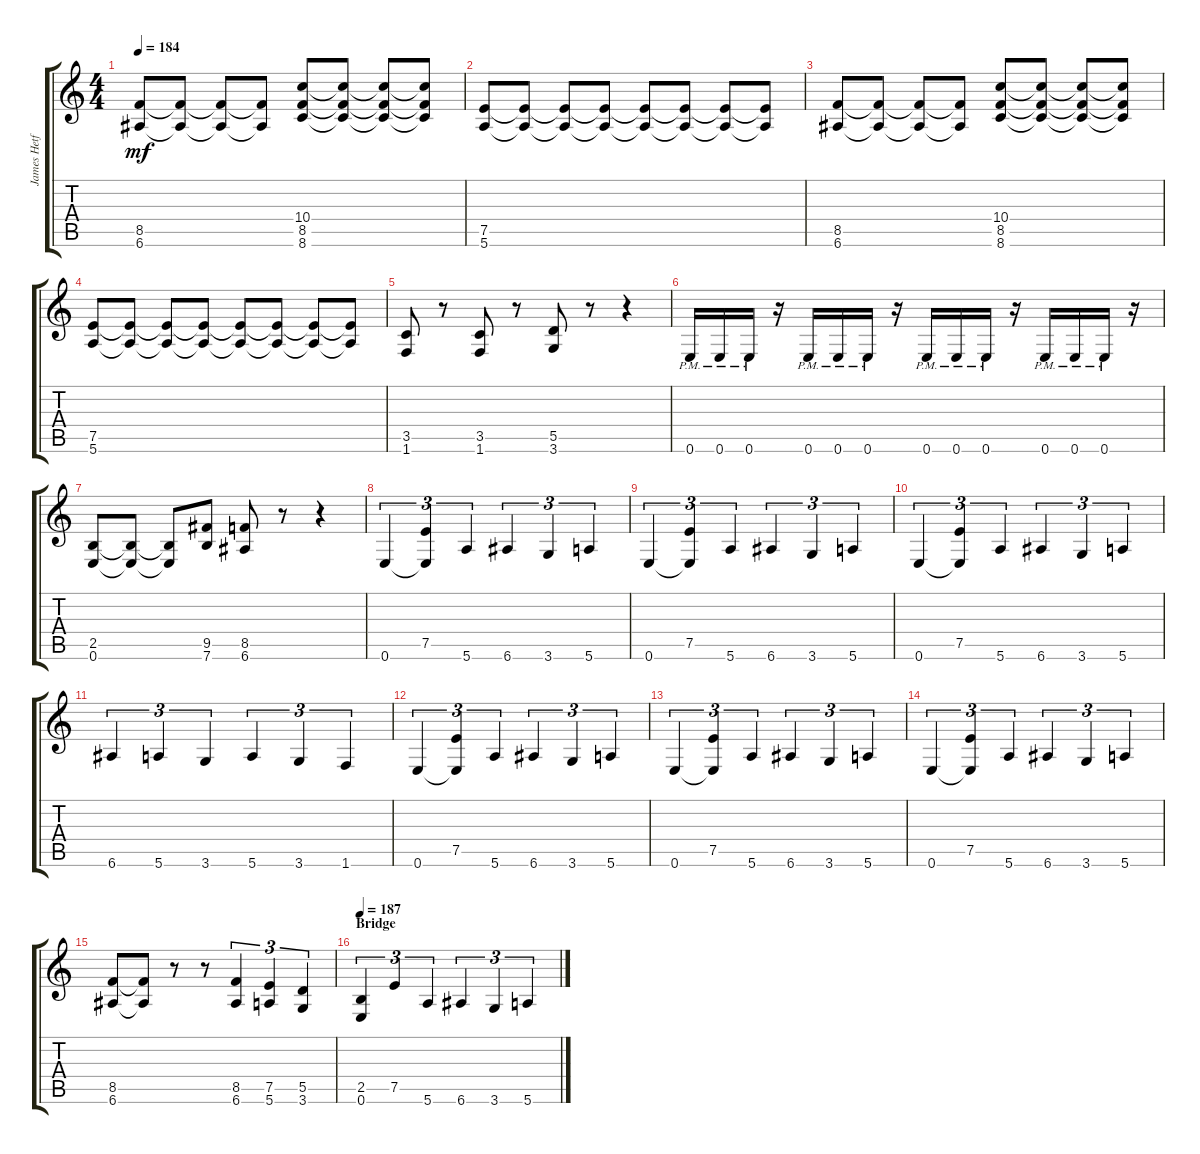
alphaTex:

\track ("James Hetfield" "James Hetf") {instrument distortionguitar}
\staff {score tabs}
\tuning (E4 B3 G3 D3 A2 E2) {hide}
\ts (4 4)
\tempo 184
\clef g2
\ks c
(8.5 6.6).8{dy mf} (8.5{t} 6.6{t}).8 (8.5{t} 6.6{t}).8 (8.5{t} 6.6{t}).8 (10.4 8.5 8.6).8 (10.4{t} 8.5{t} 8.6{t}).8 (10.4{t} 8.5{t} 8.6{t}).8 (10.4{t} 8.5{t} 8.6{t}).8 |
(7.5 5.6).8 (7.5{t} 5.6{t}).8 (7.5{t} 5.6{t}).8 (7.5{t} 5.6{t}).8 (7.5{t} 5.6{t}).8 (7.5{t} 5.6{t}).8 (7.5{t} 5.6{t}).8 (7.5{t} 5.6{t}).8 |
(8.5 6.6).8 (8.5{t} 6.6{t}).8 (8.5{t} 6.6{t}).8 (8.5{t} 6.6{t}).8 (10.4 8.5 8.6).8 (10.4{t} 8.5{t} 8.6{t}).8 (10.4{t} 8.5{t} 8.6{t}).8 (10.4{t} 8.5{t} 8.6{t}).8 |
(7.5 5.6).8 (7.5{t} 5.6{t}).8 (7.5{t} 5.6{t}).8 (7.5{t} 5.6{t}).8 (7.5{t} 5.6{t}).8 (7.5{t} 5.6{t}).8 (7.5{t} 5.6{t}).8 (7.5{t} 5.6{t}).8 |
(3.5 1.6).8 r.8 (3.5 1.6).8 r.8 (5.5 3.6).8 r.8 r.4 |
0.6{pm}.16 0.6{pm}.16 0.6{pm}.16 r.16 0.6{pm}.16 0.6{pm}.16 0.6{pm}.16 r.16 0.6{pm}.16 0.6{pm}.16 0.6{pm}.16 r.16 0.6{pm}.16 0.6{pm}.16 0.6{pm}.16 r.16 |
(2.5 0.6).8 (2.5{t} 0.6{t}).8 (2.5{t} 0.6{t}).8 (9.5 7.6).8 (8.5 6.6).8 r.8 r.4 |
0.6.4{tu (3 2)} (7.5 0.6{t}).4{tu (3 2)} 5.6.4{tu (3 2)} 6.6.4{tu (3 2)} 3.6.4{tu (3 2)} 5.6.4{tu (3 2)} |
0.6.4{tu (3 2)} (7.5 0.6{t}).4{tu (3 2)} 5.6.4{tu (3 2)} 6.6.4{tu (3 2)} 3.6.4{tu (3 2)} 5.6.4{tu (3 2)} |
0.6.4{tu (3 2)} (7.5 0.6{t}).4{tu (3 2)} 5.6.4{tu (3 2)} 6.6.4{tu (3 2)} 3.6.4{tu (3 2)} 5.6.4{tu (3 2)} |
6.6.4{tu (3 2)} 5.6.4{tu (3 2)} 3.6.4{tu (3 2)} 5.6.4{tu (3 2)} 3.6.4{tu (3 2)} 1.6.4{tu (3 2)} |
0.6.4{tu (3 2)} (7.5 0.6{t}).4{tu (3 2)} 5.6.4{tu (3 2)} 6.6.4{tu (3 2)} 3.6.4{tu (3 2)} 5.6.4{tu (3 2)} |
0.6.4{tu (3 2)} (7.5 0.6{t}).4{tu (3 2)} 5.6.4{tu (3 2)} 6.6.4{tu (3 2)} 3.6.4{tu (3 2)} 5.6.4{tu (3 2)} |
0.6.4{tu (3 2)} (7.5 0.6{t}).4{tu (3 2)} 5.6.4{tu (3 2)} 6.6.4{tu (3 2)} 3.6.4{tu (3 2)} 5.6.4{tu (3 2)} |
(8.5 6.6).8 (8.5{t} 6.6{t}).8 r.8 r.8 (8.5 6.6).4{tu (3 2)} (7.5 5.6).4{tu (3 2)} (5.5 3.6).4{tu (3 2)} |
\section ("" "Bridge")
\tempo 187
(2.5 0.6).4{tu (3 2)} 7.5.4{tu (3 2)} 5.6.4{tu (3 2)} 6.6.4{tu (3 2)} 3.6.4{tu (3 2)} 5.6.4{tu (3 2)}
